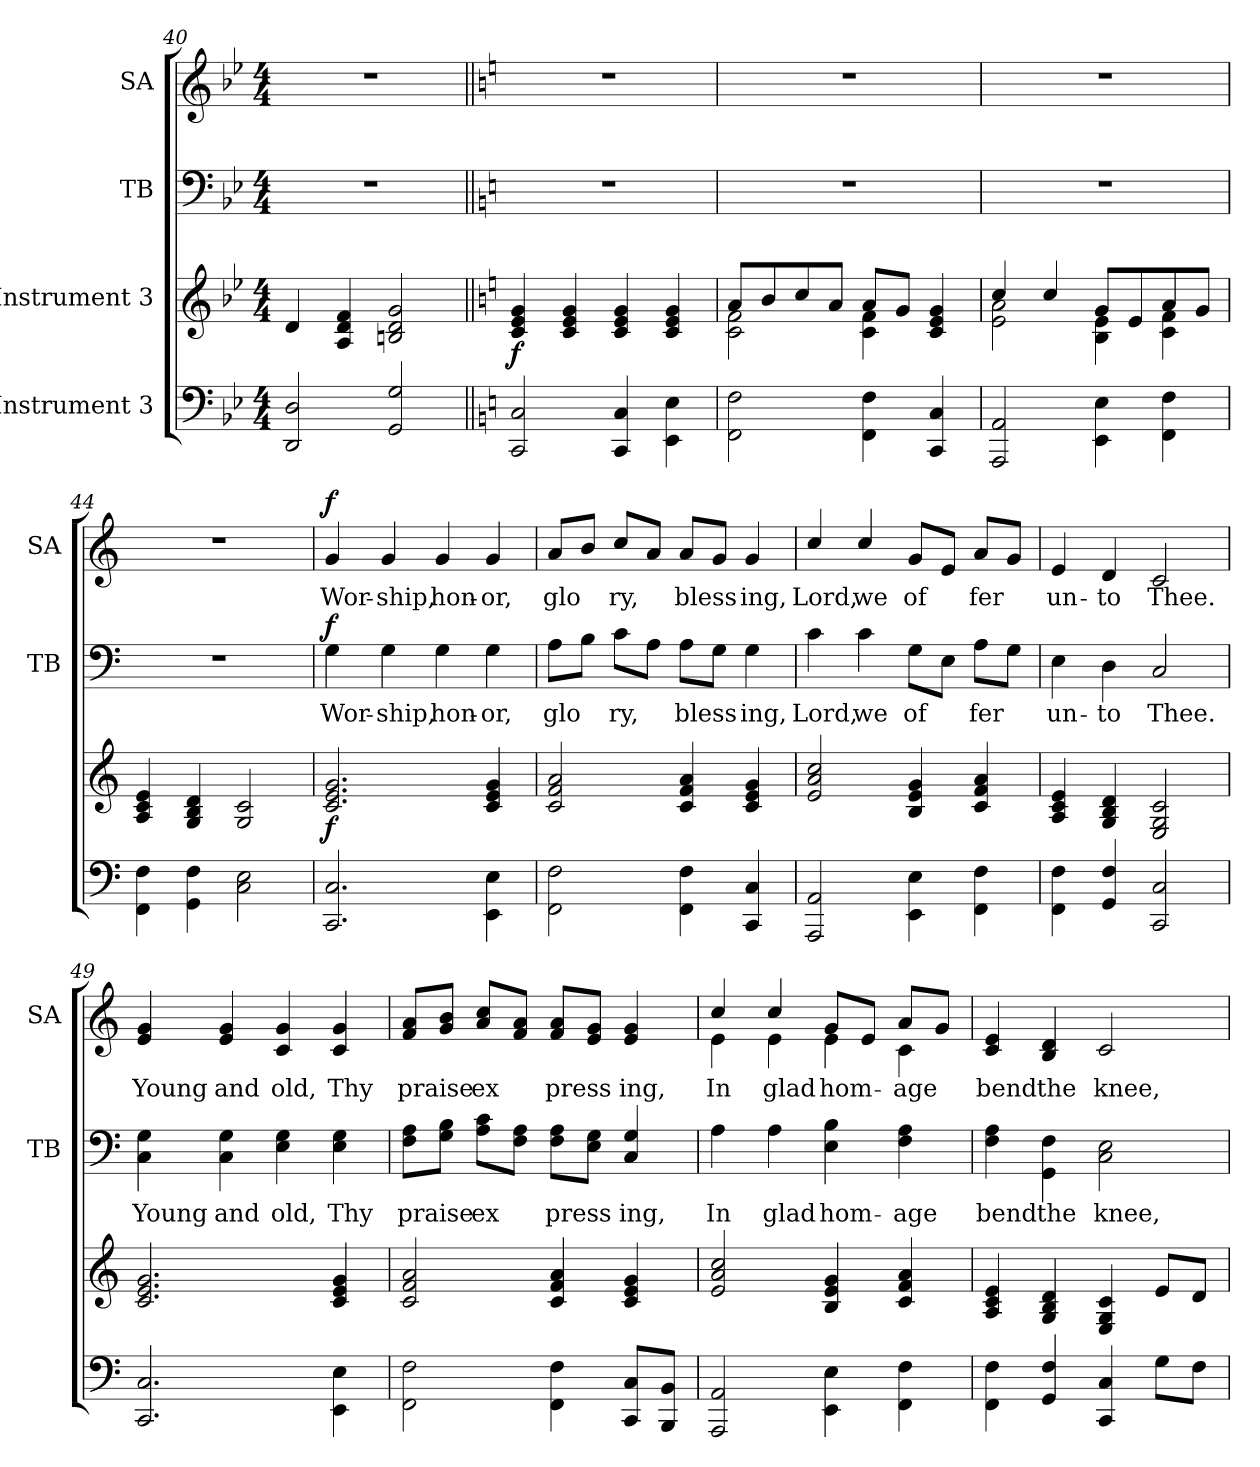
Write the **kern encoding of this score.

**kern	**kern	**dynam	**kern	**text	**dynam	**kern	**text	**dynam
*part4	*part3	*part3	*part2	*part2	*part2	*part1	*part1	*part1
*staff4	*staff3	*staff3	*staff2	*staff2	*staff2	*staff1	*staff1	*staff1
*I"Instrument 3	*I"Instrument 3	*	*I"TB	*	*	*I"SA	*	*
*	*	*	*I'TB	*	*	*I'SA	*	*
*clefF4	*clefG2	*	*clefF4	*	*	*clefG2	*	*
*k[b-e-]	*k[b-e-]	*	*k[b-e-]	*	*	*k[b-e-]	*	*
*B-:	*B-:	*	*B-:	*	*	*B-:	*	*
*M4/4	*M4/4	*	*M4/4	*	*	*M4/4	*	*
=40	=40	=40	=40	=40	=40	=40	=40	=40
2DD/ 2D/	4d/	.	1r	.	.	1r	.	.
.	4f/ 4d/ 4A/	.	.	.	.	.	.	.
2G/ 2GG/	2g/ 2d/ 2Bn/	.	.	.	.	.	.	.
!!LO:LB:g=z
=41||	=41||	=41||	=41||	=41||	=41||	=41||	=41||	=41||
*k[]	*k[]	*	*k[]	*	*	*k[]	*	*
*C:	*C:	*	*C:	*	*	*C:	*	*
!	!	!LO:DY:b	!	!	!	!	!	!
2CC/ 2C/	4g/ 4c/ 4e/	f	1r	.	.	1r	.	.
.	4e/ 4c/ 4g/	.	.	.	.	.	.	.
4C/ 4CC/	4e/ 4c/ 4g/	.	.	.	.	.	.	.
4EE\ 4E\	4g/ 4e/ 4c/	.	.	.	.	.	.	.
=42	=42	=42	=42	=42	=42	=42	=42	=42
*	*^	*	*	*	*	*	*	*
2FF\ 2F\	8a/L	2f\ 2c\	.	1r	.	.	1r	.	.
.	8b/	.	.	.	.	.	.	.	.
.	8cc/	.	.	.	.	.	.	.	.
.	8a/J	.	.	.	.	.	.	.	.
4FF\ 4F\	8a/L	4f\ 4c\	.	.	.	.	.	.	.
.	8g/J	.	.	.	.	.	.	.	.
4CC/ 4C/	4g/ 4e/ 4c/	4ryy	.	.	.	.	.	.	.
=43	=43	=43	=43	=43	=43	=43	=43	=43	=43
2AA/ 2AAA/	4cc/	2a\ 2e\	.	1r	.	.	1r	.	.
.	4cc/	.	.	.	.	.	.	.	.
4EE\ 4E\	8g/L	4e\ 4B\	.	.	.	.	.	.	.
.	8e/	.	.	.	.	.	.	.	.
4F\ 4FF\	8a/	4f\ 4c\	.	.	.	.	.	.	.
.	8g/J	.	.	.	.	.	.	.	.
*	*v	*v	*	*	*	*	*	*	*
=44	=44	=44	=44	=44	=44	=44	=44	=44
4F\ 4FF\	4e/ 4c/ 4A/	.	1r	.	.	1r	.	.
4GG\ 4F\	4d/ 4B/ 4G/	.	.	.	.	.	.	.
2E\ 2C\	2c/ 2G/	.	.	.	.	.	.	.
!!LO:PB:g=z
=45	=45	=45	=45	=45	=45	=45	=45	=45
!	!	!LO:DY:b	!	!LO:LY:a:cj	!LO:DY:a	!	!LO:LY:b:cj	!LO:DY:a
2.CC/ 2.C/	2.g/ 2.e/ 2.c/	f	4G\	Wor-	f	4g/	Wor-	f
!	!	!	!	!LO:LY:a:cj	!	!	!LO:LY:b:cj	!
.	.	.	4G\	-ship,	.	4g/	-ship,	.
!	!	!	!	!LO:LY:a:cj	!	!	!LO:LY:b:cj	!
.	.	.	4G\	hon-	.	4g/	hon-	.
!	!	!	!	!LO:LY:a:cj	!	!	!LO:LY:b:cj	!
4E\ 4EE\	4g/ 4c/ 4e/	.	4G\	-or,	.	4g/	-or,	.
=46	=46	=46	=46	=46	=46	=46	=46	=46
!	!	!	!	!LO:LY:a:cj	!	!	!LO:LY:b:cj	!
2F\ 2FF\	2f/ 2c/ 2a/	.	8A\L	glo-	.	8a/L	glo-	.
!	!	!	!	!LO:LY:a:cj	!	!	!LO:LY:b:cj	!
.	.	.	8B\J	--	.	8b/J	--	.
!	!	!	!	!LO:LY:a:cj	!	!	!LO:LY:b:cj	!
.	.	.	8c\L	-ry,	.	8cc/L	-ry,	.
!	!	!	!	!LO:LY:a:cj	!	!	!LO:LY:b:cj	!
.	.	.	8A\J	.	.	8a/J	.	.
!	!	!	!	!LO:LY:a:cj	!	!	!LO:LY:b:cj	!
4FF\ 4F\	4a/ 4c/ 4f/	.	8A\L	bless-	.	8a/L	bless-	.
!	!	!	!	!LO:LY:a:cj	!	!	!LO:LY:b:cj	!
.	.	.	8G\J	--	.	8g/J	--	.
!	!	!	!	!LO:LY:a:cj	!	!	!LO:LY:b:cj	!
4C/ 4CC/	4g/ 4e/ 4c/	.	4G\	-ing,	.	4g/	-ing,	.
=47	=47	=47	=47	=47	=47	=47	=47	=47
!	!	!	!	!LO:LY:a:cj	!	!	!LO:LY:b:cj	!
2AA/ 2AAA/	2cc/ 2e/ 2a/	.	4c\	Lord,	.	4cc/	Lord,	.
!	!	!	!	!LO:LY:a:cj	!	!	!LO:LY:b:cj	!
.	.	.	4c\	we	.	4cc/	we	.
!	!	!	!	!LO:LY:a:cj	!	!	!LO:LY:b:cj	!
4EE\ 4E\	4g/ 4e/ 4B/	.	8G\L	of-	.	8g/L	of-	.
!	!	!	!	!LO:LY:a:cj	!	!	!LO:LY:b:cj	!
.	.	.	8E\J	--	.	8e/J	--	.
!	!	!	!	!LO:LY:a:cj	!	!	!LO:LY:b:cj	!
4F\ 4FF\	4a/ 4c/ 4f/	.	8A\L	-fer	.	8a/L	-fer	.
!	!	!	!	!LO:LY:a:cj	!	!	!LO:LY:b:cj	!
.	.	.	8G\J	.	.	8g/J	.	.
!!LO:LB:g=z
=48	=48	=48	=48	=48	=48	=48	=48	=48
!	!	!	!	!LO:LY:a:cj	!	!	!LO:LY:b:cj	!
4FF\ 4F\	4c/ 4A/ 4e/	.	4E\	un-	.	4e/	un-	.
!	!	!	!	!LO:LY:a:cj	!	!	!LO:LY:b:cj	!
4F/ 4GG/	4d/ 4B/ 4G/	.	4D\	-to	.	4d/	-to	.
!	!	!	!	!LO:LY:a:cj	!	!	!LO:LY:b:cj	!
2C/ 2CC/	2c/ 2G/ 2E/	.	2C/	Thee.	.	2c/	Thee.	.
=49	=49	=49	=49	=49	=49	=49	=49	=49
!	!	!	!	!LO:LY:a:cj	!	!	!LO:LY:b:cj	!
2.C/ 2.CC/	2.g/ 2.e/ 2.c/	.	4G\ 4C\	Young	.	4e/ 4g/	Young	.
!	!	!	!	!LO:LY:a:cj	!	!	!LO:LY:b:cj	!
.	.	.	4G\ 4C\	and	.	4e/ 4g/	and	.
!	!	!	!	!LO:LY:a:cj	!	!	!LO:LY:b:cj	!
.	.	.	4G\ 4E\	old,	.	4c/ 4g/	old,	.
!	!	!	!	!LO:LY:a:cj	!	!	!LO:LY:b:cj	!
4EE\ 4E\	4g/ 4e/ 4c/	.	4G\ 4E\	Thy	.	4g/ 4c/	Thy	.
=50	=50	=50	=50	=50	=50	=50	=50	=50
!	!	!	!	!LO:LY:a:cj	!	!	!LO:LY:b:cj	!
2F\ 2FF\	2a/ 2c/ 2f/	.	8A\ 8F\L	praise	.	8a/ 8f/L	praise	.
!	!	!	!	!LO:LY:a:cj	!	!	!LO:LY:b:cj	!
.	.	.	8B\ 8G\J	.	.	8b/ 8g/J	.	.
!	!	!	!	!LO:LY:a:cj	!	!	!LO:LY:b:cj	!
.	.	.	8c\ 8A\L	ex-	.	8cc/ 8a/L	ex-	.
!	!	!	!	!LO:LY:a:cj	!	!	!LO:LY:b:cj	!
.	.	.	8A\ 8F\J	--	.	8a/ 8f/J	--	.
!	!	!	!	!LO:LY:a:cj	!	!	!LO:LY:b:cj	!
4F\ 4FF\	4f/ 4c/ 4a/	.	8A\ 8F\L	-press-	.	8a/ 8f/L	-press-	.
!	!	!	!	!LO:LY:a:cj	!	!	!LO:LY:b:cj	!
.	.	.	8G\ 8E\J	--	.	8g/ 8e/J	--	.
!	!	!	!	!LO:LY:a:cj	!	!	!LO:LY:b:cj	!
8C/ 8CC/L	4g/ 4e/ 4c/	.	4C/ 4G/	-ing,	.	4e/ 4g/	-ing,	.
8BB/ 8BBB/J	.	.	.	.	.	.	.	.
!!LO:PB:g=z
=51	=51	=51	=51	=51	=51	=51	=51	=51
!	!	!	!	!LO:LY:a:cj	!	!	!LO:LY:b:cj	!
*	*	*	*	*	*	*^	*	*
2AAA/ 2AA/	2cc/ 2e/ 2a/	.	4A\	In	.	4cc/	4e\	In	.
!	!	!	!	!LO:LY:a:cj	!	!	!	!LO:LY:b:cj	!
.	.	.	4A\	glad	.	4e\	4cc/	glad	.
!	!	!	!	!LO:LY:a:cj	!	!	!	!LO:LY:b:cj	!
4EE\ 4E\	4g/ 4e/ 4B/	.	4B\ 4E\	hom-	.	4e\	8g/L	hom-	.
!	!	!	!	!	!	!	!	!LO:LY:b:cj	!
.	.	.	.	.	.	.	8e/J	--	.
!	!	!	!	!LO:LY:a:cj	!	!	!	!LO:LY:b:cj	!
4F\ 4FF\	4a/ 4c/ 4f/	.	4A\ 4F\	-age	.	4c\	8a/L	-age	.
!	!	!	!	!	!	!	!	!LO:LY:b:cj	!
.	.	.	.	.	.	.	8g/J	.	.
=52	=52	=52	=52	=52	=52	=52	=52	=52	=52
!	!	!	!	!LO:LY:a:cj	!	!	!	!LO:LY:b:cj	!
*	*	*	*	*	*	*v	*v	*	*
4FF\ 4F\	4e/ 4A/ 4c/	.	4A\ 4F\	bend	.	4c/ 4e/	bend	.
!	!	!	!	!LO:LY:a:cj	!	!	!LO:LY:b:cj	!
4F/ 4GG/	4B/ 4G/ 4d/	.	4F\ 4GG\	the	.	4B/ 4d/	the	.
!	!	!	!	!LO:LY:a:cj	!	!	!LO:LY:b:cj	!
4C/ 4CC/	4c/ 4E/ 4G/	.	2E\ 2C\	knee,	.	2c/	knee,	.
8G\L	8e/L	.	.	.	.	.	.	.
8F\J	8d/J	.	.	.	.	.	.	.
=	=	=	=	=	=	=	=	=
*-	*-	*-	*-	*-	*-	*-	*-	*-
